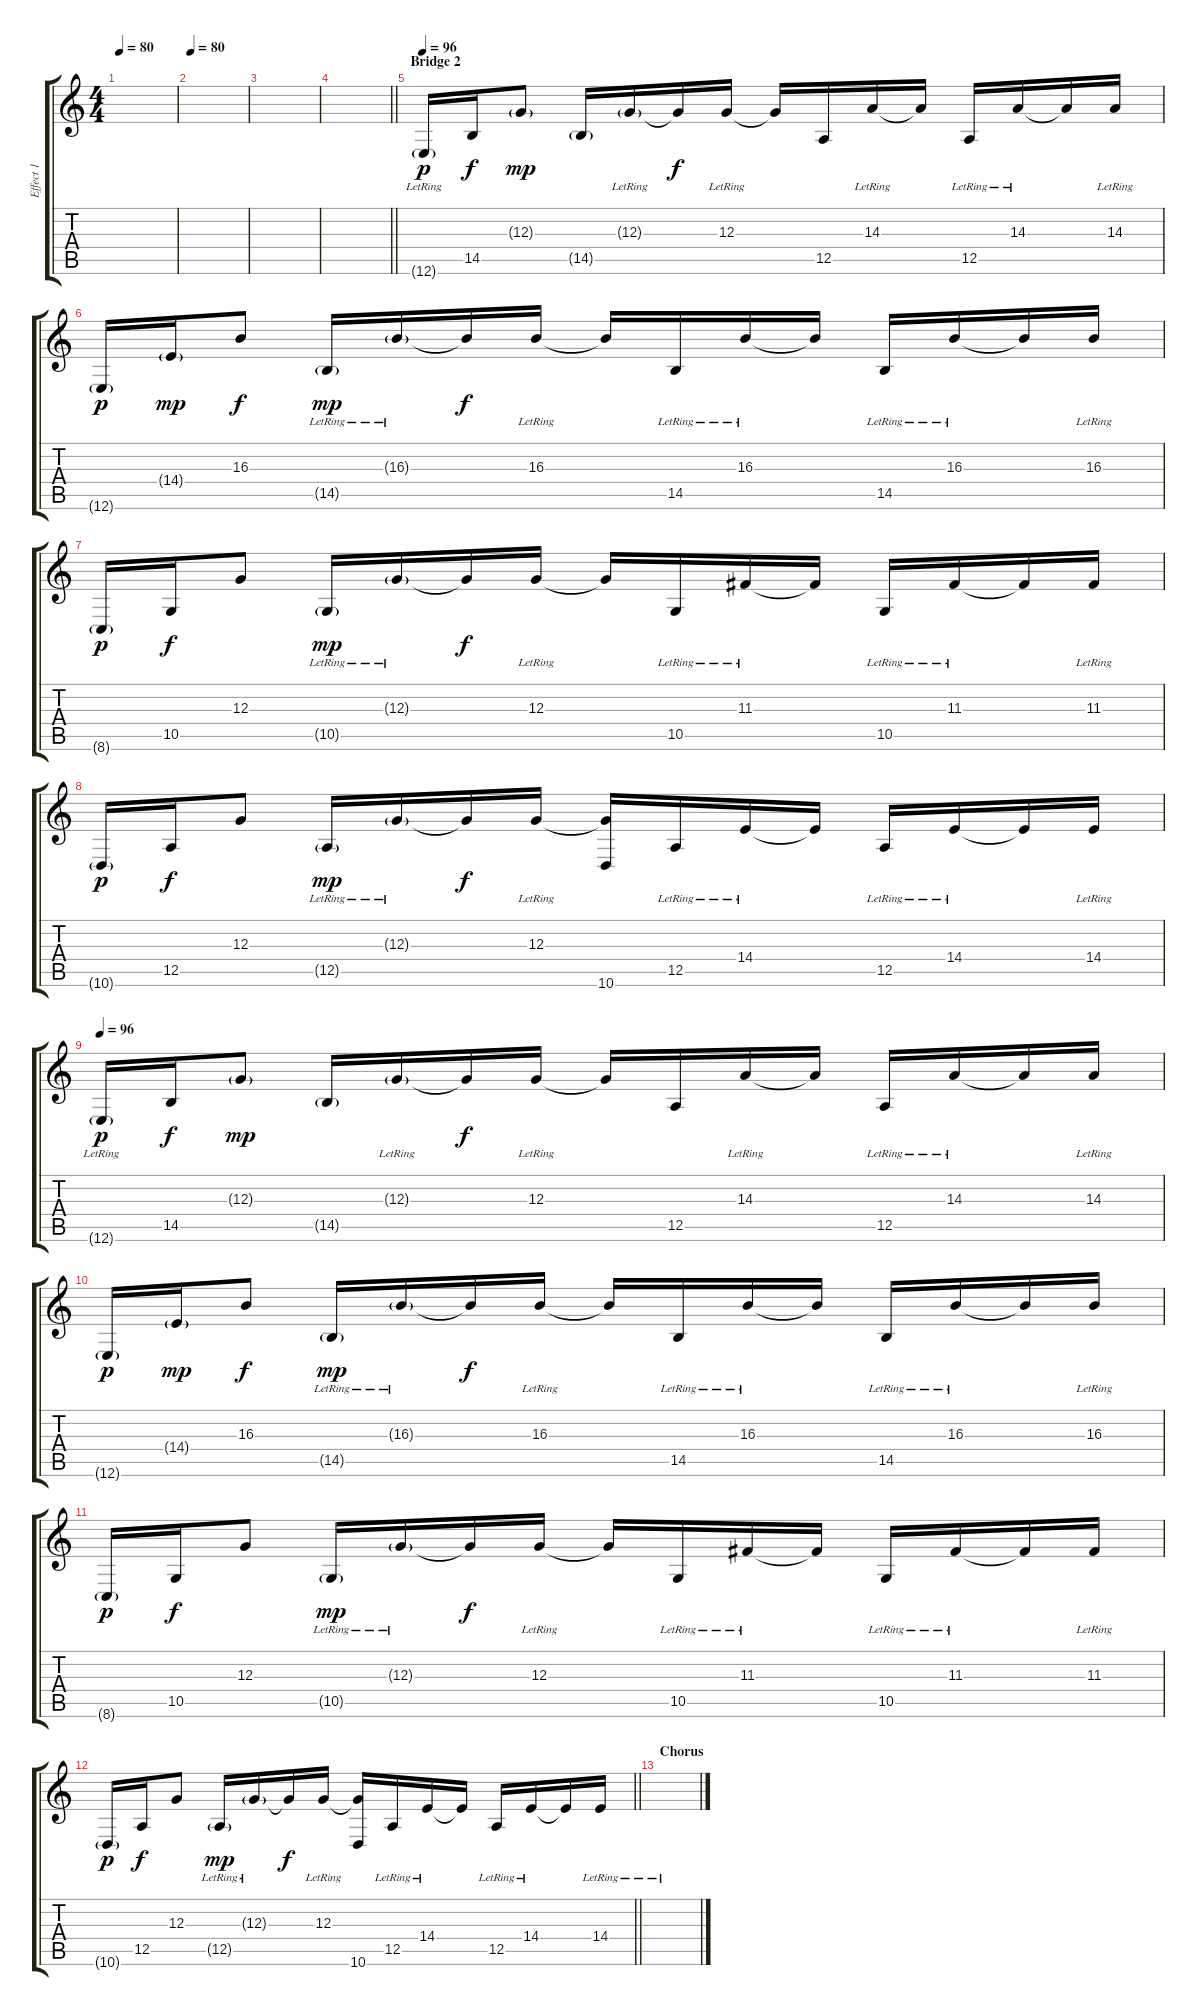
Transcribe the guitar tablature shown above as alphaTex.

\track ("Effect 1" "Effect 1") {mute instrument electricpiano1}
\staff {score tabs}
\tuning (E4 B3 G3 D3 A2 E2) {hide}
\ts (4 4)
\tempo 80
\clef g2
\ks c
|
\tempo 80
|
|
\barLineRight lightlight
|
\section ("" "Bridge 2")
\tempo 96
12.6{g lr}.16{dy p} 14.5.16{dy f} 12.3{g}.8{dy mp} 14.5{g}.16 12.3{g lr}.16 12.3{t}.16{dy f} 12.3{lr}.16 12.3{t}.16 12.5.16 14.3{lr}.16 14.3{t}.16 12.5{lr}.16 14.3{lr}.16 14.3{t}.16 14.3{lr}.16 |
12.6{g}.16{dy p} 14.4{g}.16{dy mp} 16.3.8{dy f} 14.5{g lr}.16{dy mp} 16.3{g lr}.16 16.3{t}.16{dy f} 16.3{lr}.16 16.3{t}.16 14.5{lr}.16 16.3{lr}.16 16.3{t}.16 14.5{lr}.16 16.3{lr}.16 16.3{t}.16 16.3{lr}.16 |
8.6{g}.16{dy p} 10.5.16{dy f} 12.3.8 10.5{g lr}.16{dy mp} 12.3{g lr}.16 12.3{t}.16{dy f} 12.3{lr}.16 12.3{t}.16 10.5{lr}.16 11.3{lr}.16 11.3{t}.16 10.5{lr}.16 11.3{lr}.16 11.3{t}.16 11.3{lr}.16 |
10.6{g}.16{dy p} 12.5.16{dy f} 12.3.8 12.5{g lr}.16{dy mp} 12.3{g lr}.16 12.3{t}.16{dy f} 12.3{lr}.16 (12.3{t} 10.6).16 12.5{lr}.16 14.4{lr}.16 14.4{t}.16 12.5{lr}.16 14.4{lr}.16 14.4{t}.16 14.4{lr}.16 |
\tempo 96
12.6{g lr}.16{dy p} 14.5.16{dy f} 12.3{g}.8{dy mp} 14.5{g}.16 12.3{g lr}.16 12.3{t}.16{dy f} 12.3{lr}.16 12.3{t}.16 12.5.16 14.3{lr}.16 14.3{t}.16 12.5{lr}.16 14.3{lr}.16 14.3{t}.16 14.3{lr}.16 |
12.6{g}.16{dy p} 14.4{g}.16{dy mp} 16.3.8{dy f} 14.5{g lr}.16{dy mp} 16.3{g lr}.16 16.3{t}.16{dy f} 16.3{lr}.16 16.3{t}.16 14.5{lr}.16 16.3{lr}.16 16.3{t}.16 14.5{lr}.16 16.3{lr}.16 16.3{t}.16 16.3{lr}.16 |
8.6{g}.16{dy p} 10.5.16{dy f} 12.3.8 10.5{g lr}.16{dy mp} 12.3{g lr}.16 12.3{t}.16{dy f} 12.3{lr}.16 12.3{t}.16 10.5{lr}.16 11.3{lr}.16 11.3{t}.16 10.5{lr}.16 11.3{lr}.16 11.3{t}.16 11.3{lr}.16 |
\barLineRight lightlight
10.6{g}.16{dy p} 12.5.16{dy f} 12.3.8 12.5{g lr}.16{dy mp} 12.3{g lr}.16 12.3{t}.16{dy f} 12.3{lr}.16 (12.3{t} 10.6).16 12.5{lr}.16 14.4{lr}.16 14.4{t}.16 12.5{lr}.16 14.4{lr}.16 14.4{t}.16 14.4{lr}.16 |
\section ("" "Chorus")
